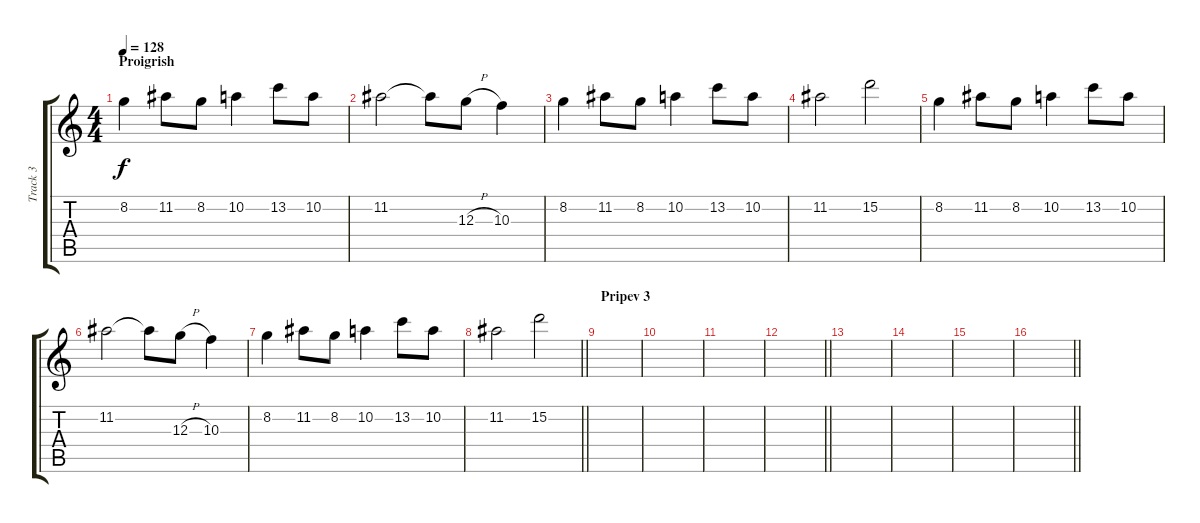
\track ("Track 3" "Track 3") {instrument acousticguitarsteel}
\staff {score tabs}
\tuning (E4 B3 G3 D3 A2 E2) {hide}
\ts (4 4)
\section ("" "Proigrish")
\tempo 128
\clef g2
\ks c
8.2.4{dy f} 11.2.8 8.2.8 10.2.4 13.2.8 10.2.8 |
11.2.2 11.2{t}.8 12.3{h}.8 10.3.4 |
8.2.4 11.2.8 8.2.8 10.2.4 13.2.8 10.2.8 |
11.2.2 15.2.2 |
8.2.4 11.2.8 8.2.8 10.2.4 13.2.8 10.2.8 |
11.2.2 11.2{t}.8 12.3{h}.8 10.3.4 |
8.2.4 11.2.8 8.2.8 10.2.4 13.2.8 10.2.8 |
\barLineRight lightlight
11.2.2 15.2.2 |
\section ("" "Pripev 3")
|
|
|
\barLineRight lightlight
|
|
|
|
\barLineRight lightlight
